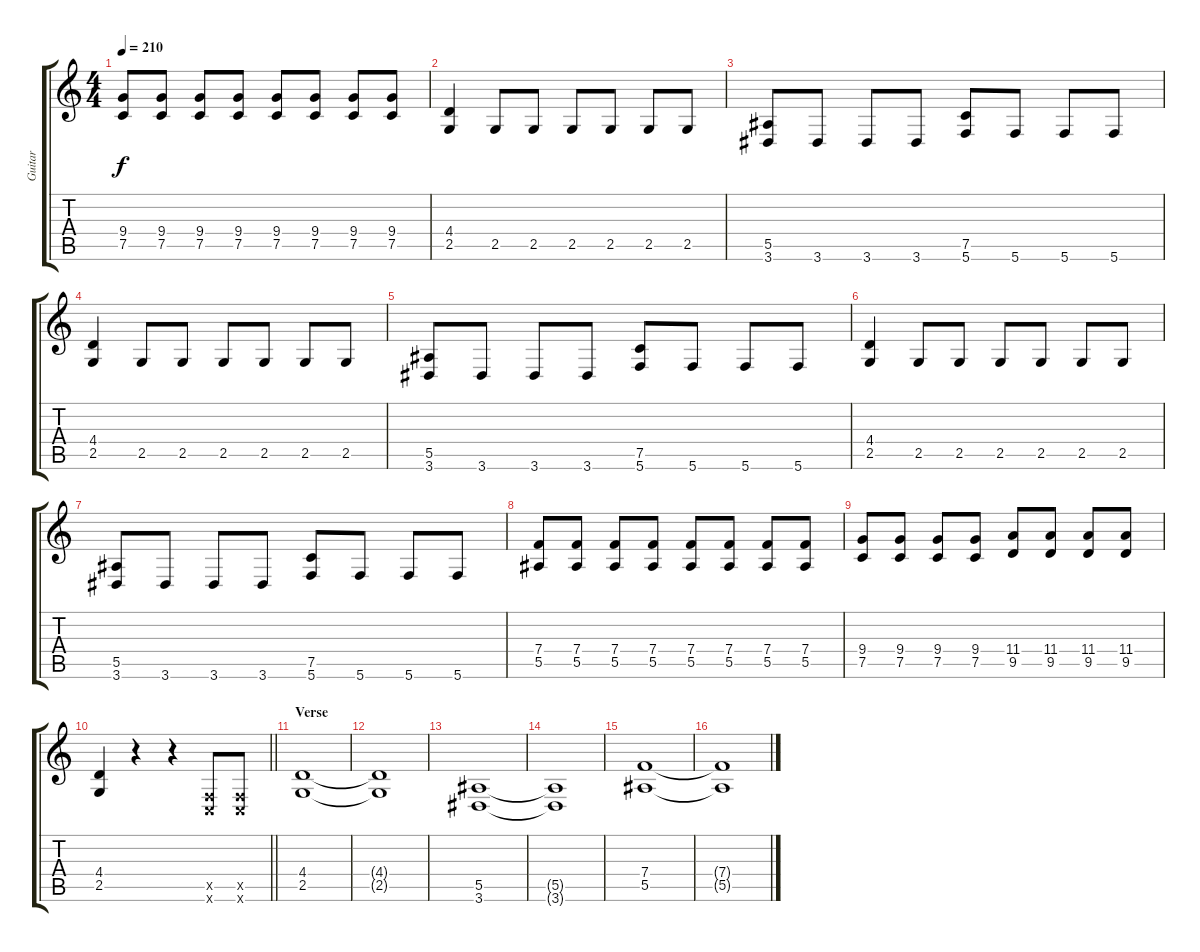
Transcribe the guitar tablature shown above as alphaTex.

\track ("Guitar" "Guitar") {instrument distortionguitar}
\staff {score tabs}
\tuning (C4 G3 Eb3 Bb2 F2 C2) {hide}
\ts (4 4)
\tempo 210
\clef g2
\ks c
(9.4 7.5).8{dy f} (9.4 7.5).8 (9.4 7.5).8 (9.4 7.5).8 (9.4 7.5).8 (9.4 7.5).8 (9.4 7.5).8 (9.4 7.5).8 |
(4.4 2.5).4 2.5.8 2.5.8 2.5.8 2.5.8 2.5.8 2.5.8 |
(5.5 3.6).8 3.6.8 3.6.8 3.6.8 (7.5 5.6).8 5.6.8 5.6.8 5.6.8 |
(4.4 2.5).4 2.5.8 2.5.8 2.5.8 2.5.8 2.5.8 2.5.8 |
(5.5 3.6).8 3.6.8 3.6.8 3.6.8 (7.5 5.6).8 5.6.8 5.6.8 5.6.8 |
(4.4 2.5).4 2.5.8 2.5.8 2.5.8 2.5.8 2.5.8 2.5.8 |
(5.5 3.6).8 3.6.8 3.6.8 3.6.8 (7.5 5.6).8 5.6.8 5.6.8 5.6.8 |
(7.4 5.5).8 (7.4 5.5).8 (7.4 5.5).8 (7.4 5.5).8 (7.4 5.5).8 (7.4 5.5).8 (7.4 5.5).8 (7.4 5.5).8 |
(9.4 7.5).8 (9.4 7.5).8 (9.4 7.5).8 (9.4 7.5).8 (11.4 9.5).8 (11.4 9.5).8 (11.4 9.5).8 (11.4 9.5).8 |
\barLineRight lightlight
(4.4 2.5).4 r.4 r.4 (0.5{x} 0.6{x}).8 (0.5{x} 0.6{x}).8 |
\section ("" "Verse")
(4.4 2.5).1 |
(4.4{t} 2.5{t}).1 |
(5.5 3.6).1 |
(5.5{t} 3.6{t}).1 |
(7.4 5.5).1 |
(7.4{t} 5.5{t}).1
